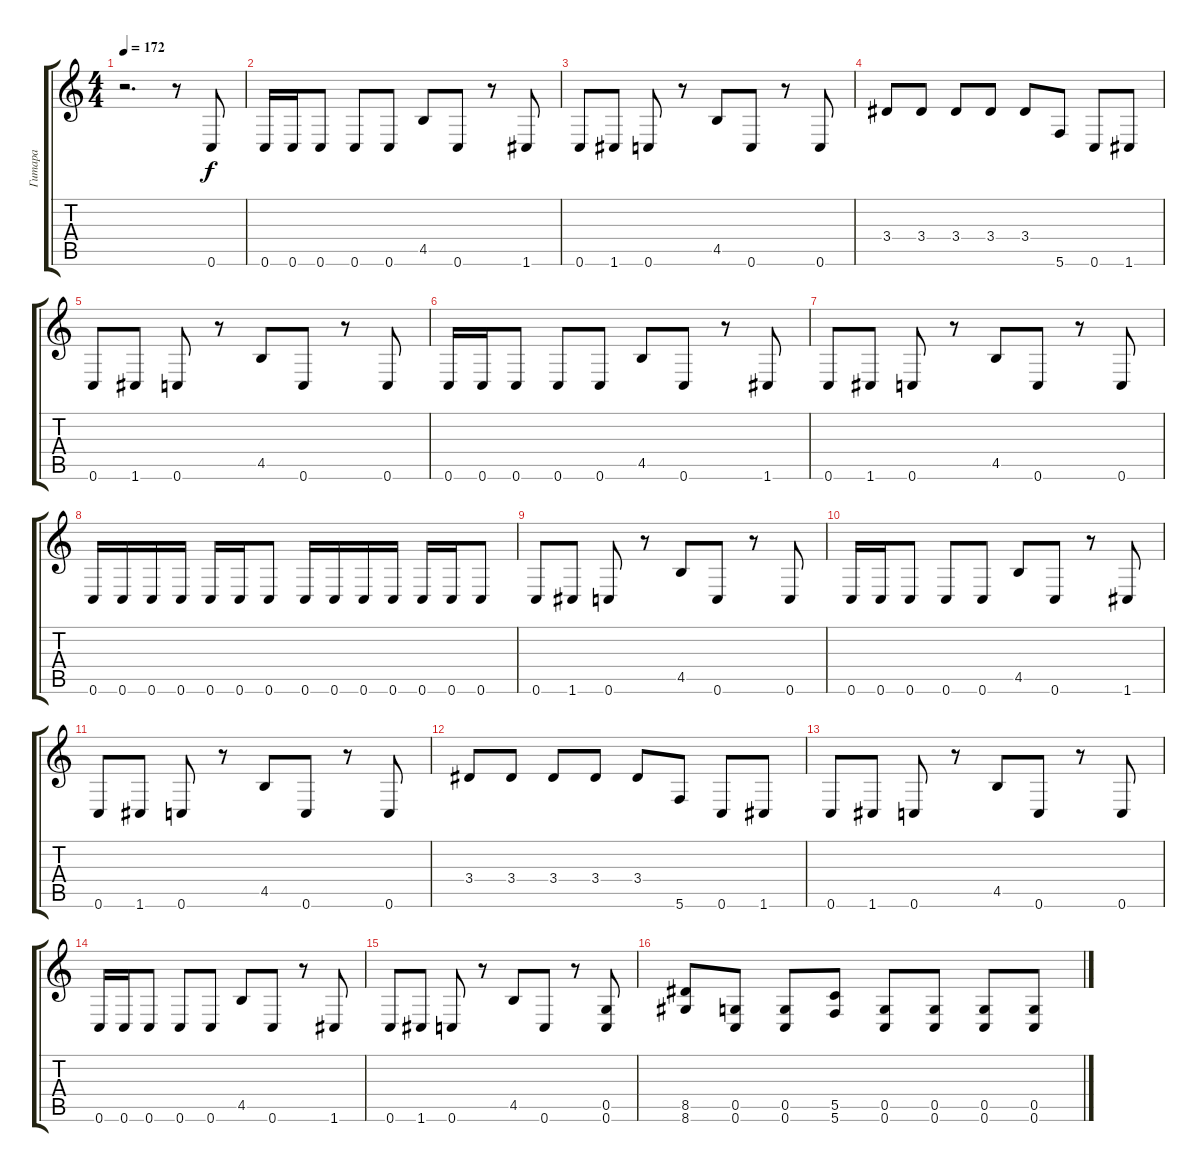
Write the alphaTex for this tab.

\track ("Гитара" "Гитара") {instrument distortionguitar}
\staff {score tabs}
\tuning (D4 A3 F3 C3 G2 C2) {hide}
\ts (4 4)
\tempo 172
\clef g2
\ks c
r.2{d dy f} r.8 0.6.8 |
0.6.16 0.6.16 0.6.8 0.6.8 0.6.8 4.5.8 0.6.8 r.8 1.6.8 |
0.6.8 1.6.8 0.6.8 r.8 4.5.8 0.6.8 r.8 0.6.8 |
3.4.8 3.4.8 3.4.8 3.4.8 3.4.8 5.6.8 0.6.8 1.6.8 |
0.6.8 1.6.8 0.6.8 r.8 4.5.8 0.6.8 r.8 0.6.8 |
0.6.16 0.6.16 0.6.8 0.6.8 0.6.8 4.5.8 0.6.8 r.8 1.6.8 |
0.6.8 1.6.8 0.6.8 r.8 4.5.8 0.6.8 r.8 0.6.8 |
0.6.16 0.6.16 0.6.16 0.6.16 0.6.16 0.6.16 0.6.8 0.6.16 0.6.16 0.6.16 0.6.16 0.6.16 0.6.16 0.6.8 |
0.6.8 1.6.8 0.6.8 r.8 4.5.8 0.6.8 r.8 0.6.8 |
0.6.16 0.6.16 0.6.8 0.6.8 0.6.8 4.5.8 0.6.8 r.8 1.6.8 |
0.6.8 1.6.8 0.6.8 r.8 4.5.8 0.6.8 r.8 0.6.8 |
3.4.8 3.4.8 3.4.8 3.4.8 3.4.8 5.6.8 0.6.8 1.6.8 |
0.6.8 1.6.8 0.6.8 r.8 4.5.8 0.6.8 r.8 0.6.8 |
0.6.16 0.6.16 0.6.8 0.6.8 0.6.8 4.5.8 0.6.8 r.8 1.6.8 |
0.6.8 1.6.8 0.6.8 r.8 4.5.8 0.6.8 r.8 (0.5 0.6).8 |
(8.5 8.6).8 (0.5 0.6).8 (0.5 0.6).8 (5.5 5.6).8 (0.5 0.6).8 (0.5 0.6).8 (0.5 0.6).8 (0.5 0.6).8
